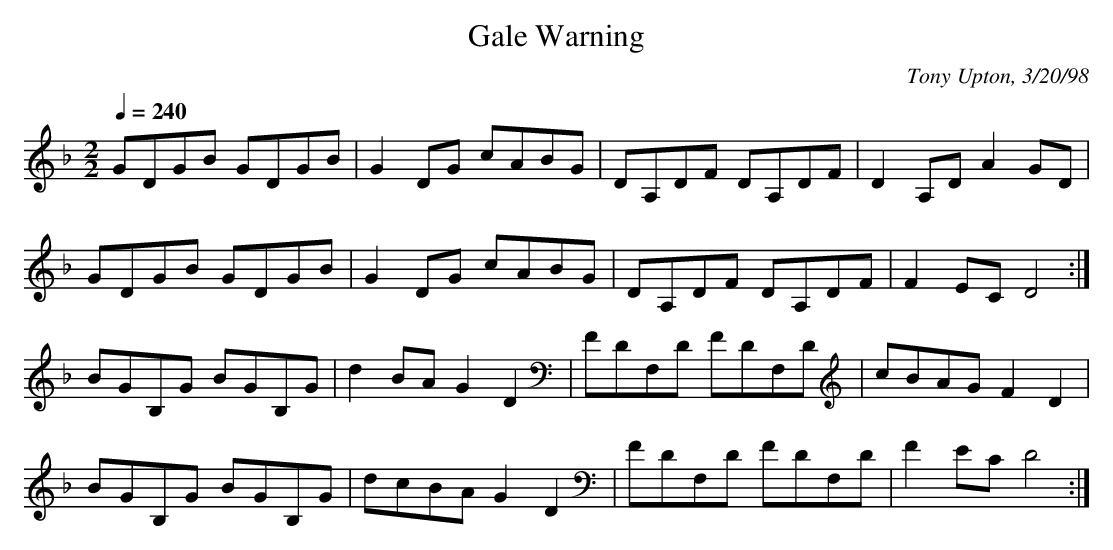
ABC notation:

X:1
T:Gale Warning
C:Tony Upton, 3/20/98
M:2/2
L:1/8
Q:1/4=240
K:Dm
GDGB GDGB|G2DG cABG|DA,DF DA,DF|D2A,D A2GD|
GDGB GDGB|G2DG cABG|DA,DF DA,DF|F2EC D4:|
BGB,G BGB,G|d2BA G2D2|FDF,D FDF,D|cBAG F2D2|
BGB,G BGB,G|dcBA G2D2|FDF,D FDF,D|F2EC D4:|
